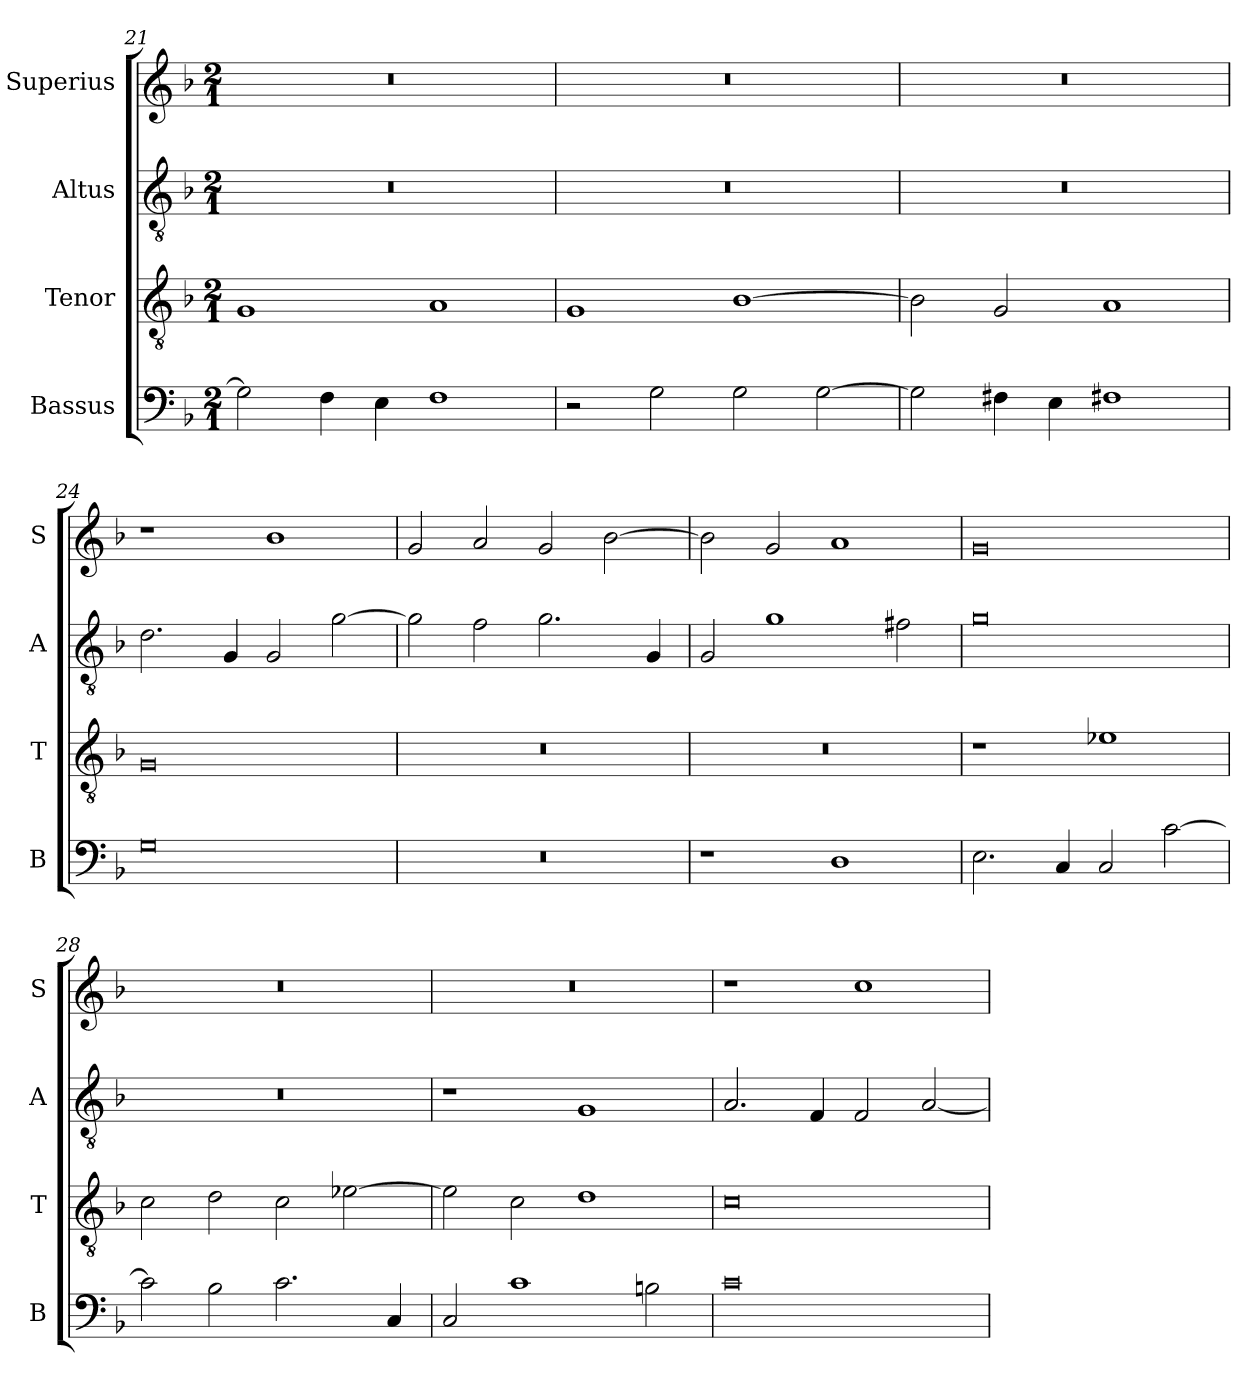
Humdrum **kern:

**kern	**kern	**kern	**kern
*part4	*part3	*part2	*part1
*staff4	*staff3	*staff2	*staff1
*I"Bassus	*I"Tenor	*I"Altus	*I"Superius
*I'B	*I'T	*I'A	*I'S
*clefF4	*clefGv2	*clefGv2	*clefG2
*k[b-]	*k[b-]	*k[b-]	*k[b-]
*M2/1	*M2/1	*M2/1	*M2/1
=21	=21	=21	=21
2G\]	1G	0r	0r
4F\	.	.	.
4E\	.	.	.
1F	1A	.	.
=22	=22	=22	=22
2r	1G	0r	0r
2G\	.	.	.
2G\	[1B-	.	.
[2G\	.	.	.
=23	=23	=23	=23
2G\]	2B-\]	0r	0r
4F#X\	2G/	.	.
4E\	.	.	.
1F#X	1A	.	.
=24	=24	=24	=24
0G	0G	2.d\	1r
.	.	4G/	.
.	.	2G/	1b-
.	.	[2g\	.
=25	=25	=25	=25
0r	0r	2g\]	2g/
.	.	2f\	2a/
.	.	2.g\	2g/
.	.	.	[2b-\
.	.	4G/	.
=26	=26	=26	=26
1r	0r	2G/	2b-\]
.	.	1g	2g/
1D	.	.	1a
.	.	2f#X\	.
=27	=27	=27	=27
2.E\	1r	0g	0g
4C/	.	.	.
2C/	1e-X	.	.
[2c\	.	.	.
=28	=28	=28	=28
2c\]	2c\	0r	0r
2B-\	2d\	.	.
2.c\	2c\	.	.
.	[2e-X\	.	.
4C/	.	.	.
=29	=29	=29	=29
2C/	2e-\]	1r	0r
1c	2c\	.	.
.	1d	1G	.
2Bn\	.	.	.
=30	=30	=30	=30
0c	0c	2.A/	1r
.	.	4F/	.
.	.	2F/	1cc
.	.	[2A/	.
=	=	=	=
*-	*-	*-	*-
